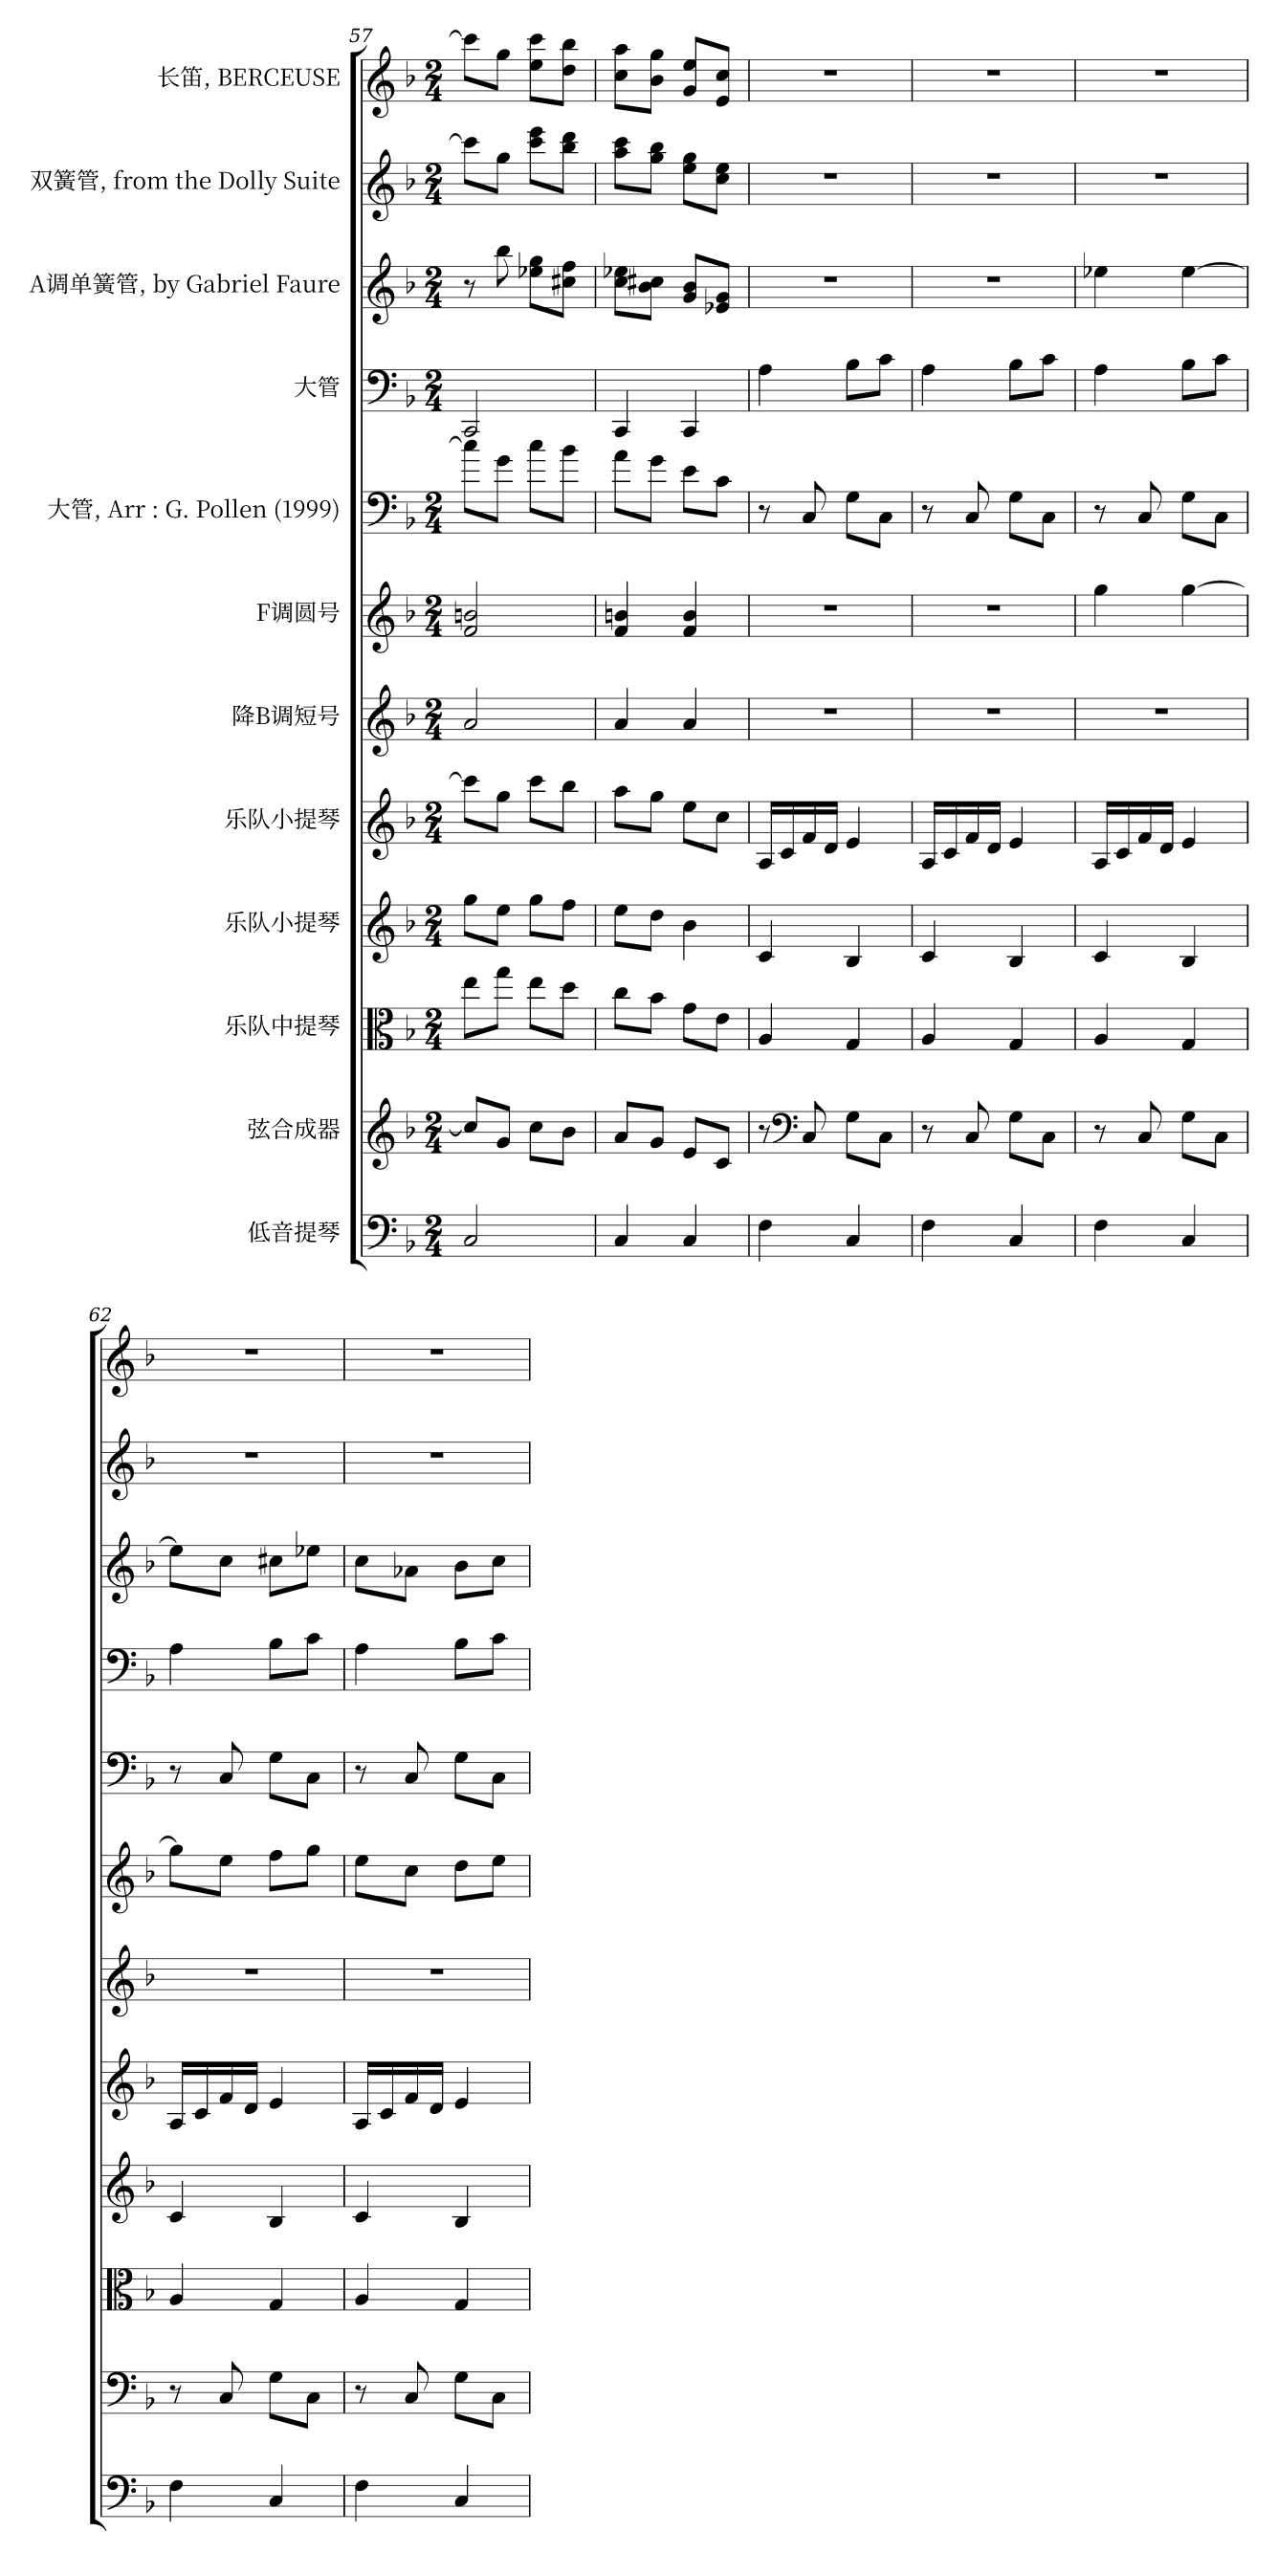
**kern	**kern	**kern	**kern	**kern	**kern	**kern	**kern	**kern	**kern	**kern	**kern
*part12	*part11	*part10	*part9	*part8	*part7	*part6	*part5	*part4	*part3	*part2	*part1
*staff12	*staff11	*staff10	*staff9	*staff8	*staff7	*staff6	*staff5	*staff4	*staff3	*staff2	*staff1
*I"低音提琴	*I"弦合成器	*I"乐队中提琴	*I"乐队小提琴	*I"乐队小提琴	*I"降B调短号	*I"F调圆号	*I"大管, Arr : G. Pollen (1999)	*I"大管	*I"A调单簧管, by Gabriel Faure	*I"双簧管, from the Dolly Suite	*I"长笛, BERCEUSE
!!LO:PB:g=z
*clefF4	*clefG2	*clefC3	*clefG2	*clefG2	*clefG2	*clefG2	*clefF4	*clefF4	*clefG2	*clefG2	*clefG2
*ITrd7c12	*	*	*	*	*ITrd1c2	*ITrd4c7	*	*	*ITrd2c3	*	*
*k[b-]	*k[b-]	*k[b-]	*k[b-]	*k[b-]	*k[b-e-a-]	*k[b-e-]	*k[b-]	*k[b-]	*k[f#c#]	*k[b-]	*k[b-]
*M2/4	*M2/4	*M2/4	*M2/4	*M2/4	*M2/4	*M2/4	*M2/4	*M2/4	*M2/4	*M2/4	*M2/4
*MM50	*MM50	*MM50	*MM50	*MM50	*MM50	*MM50	*MM50	*MM50	*MM50	*MM50	*MM50
=57	=57	=57	=57	=57	=57	=57	=57	=57	=57	=57	=57
2CC/	8cc/L]	8ee\L	8gg\L	8ccc\L]	2g/	2B-/ 2en/	8cc\L]	2CC/	8r	8ccc\L]	8ccc\L]
.	8g/J	8gg\J	8ee\J	8gg\J	.	.	8g\J	.	8gg\	8gg\J	8gg\J
.	8cc\L	8ee\L	8gg\L	8ccc\L	.	.	8cc\L	.	8ccn\ 8ee\L	8ccc\ 8eee\L	8ee\ 8ccc\L
.	8b-\J	8dd\J	8ff\J	8bb-\J	.	.	8b-\J	.	8a#X\ 8dd\J	8bb-\ 8ddd\J	8dd\ 8bb-\J
=58	=58	=58	=58	=58	=58	=58	=58	=58	=58	=58	=58
*	*	*	*	*	*	*	*	*	*	*	*MM46
4CC/	8a/L	8cc\L	8ee\L	8aa\L	4g/	4B-/ 4en/	8a\L	4CC/	8a\ 8ccn\L	8aa\ 8ccc\L	8cc\ 8aa\L
.	8g/J	8b-\J	8dd\J	8gg\J	.	.	8g\J	.	8g\ 8a#X\J	8gg\ 8bb-\J	8b-\ 8gg\J
*	*	*	*	*	*	*	*	*	*	*	*MM40
4CC/	8e/L	8g\L	4b-\	8ee\L	4g/	4B-/ 4e/	8e\L	4CC/	8e/ 8g/L	8ee\ 8gg\L	8g/ 8ee/L
.	8c/J	8e\J	.	8cc\J	.	.	8c\J	.	8cn/ 8e/J	8cc\ 8ee\J	8e/ 8cc/J
=59	=59	=59	=59	=59	=59	=59	=59	=59	=59	=59	=59
*	*	*	*	*	*	*	*	*	*	*	*MM60
4FF\	8r	4A/	4c/	16A/LL	2r	2r	8r	4A\	2r	2r	2r
.	.	.	.	16c/	.	.	.	.	.	.	.
*	*clefF4	*	*	*	*	*	*	*	*	*	*
.	8C/	.	.	16f/	.	.	8C/	.	.	.	.
.	.	.	.	16d/JJ	.	.	.	.	.	.	.
4CC/	8G\L	4G/	4B-/	4e/	.	.	8G\L	8B-\L	.	.	.
.	8C\J	.	.	.	.	.	8C\J	8c\J	.	.	.
=60	=60	=60	=60	=60	=60	=60	=60	=60	=60	=60	=60
4FF\	8r	4A/	4c/	16A/LL	2r	2r	8r	4A\	2r	2r	2r
.	.	.	.	16c/	.	.	.	.	.	.	.
.	8C/	.	.	16f/	.	.	8C/	.	.	.	.
.	.	.	.	16d/JJ	.	.	.	.	.	.	.
4CC/	8G\L	4G/	4B-/	4e/	.	.	8G\L	8B-\L	.	.	.
.	8C\J	.	.	.	.	.	8C\J	8c\J	.	.	.
=61	=61	=61	=61	=61	=61	=61	=61	=61	=61	=61	=61
4FF\	8r	4A/	4c/	16A/LL	2r	4cc\	8r	4A\	4ccn\	2r	2r
.	.	.	.	16c/	.	.	.	.	.	.	.
.	8C/	.	.	16f/	.	.	8C/	.	.	.	.
.	.	.	.	16d/JJ	.	.	.	.	.	.	.
4CC/	8G\L	4G/	4B-/	4e/	.	[4cc\	8G\L	8B-\L	[4cc\	.	.
.	8C\J	.	.	.	.	.	8C\J	8c\J	.	.	.
!!LO:PB:g=z
=62	=62	=62	=62	=62	=62	=62	=62	=62	=62	=62	=62
4FF\	8r	4A/	4c/	16A/LL	2r	8cc\L]	8r	4A\	8cc\L]	2r	2r
.	.	.	.	16c/	.	.	.	.	.	.	.
.	8C/	.	.	16f/	.	8a\J	8C/	.	8a\J	.	.
.	.	.	.	16d/JJ	.	.	.	.	.	.	.
4CC/	8G\L	4G/	4B-/	4e/	.	8b-\L	8G\L	8B-\L	8a#X\L	.	.
.	8C\J	.	.	.	.	8cc\J	8C\J	8c\J	8ccn\J	.	.
=63	=63	=63	=63	=63	=63	=63	=63	=63	=63	=63	=63
4FF\	8r	4A/	4c/	16A/LL	2r	8a\L	8r	4A\	8a\L	2r	2r
.	.	.	.	16c/	.	.	.	.	.	.	.
.	8C/	.	.	16f/	.	8f\J	8C/	.	8fn\J	.	.
.	.	.	.	16d/JJ	.	.	.	.	.	.	.
4CC/	8G\L	4G/	4B-/	4e/	.	8g\L	8G\L	8B-\L	8g\L	.	.
.	8C\J	.	.	.	.	8a\J	8C\J	8c\J	8a\J	.	.
=	=	=	=	=	=	=	=	=	=	=	=
*-	*-	*-	*-	*-	*-	*-	*-	*-	*-	*-	*-
